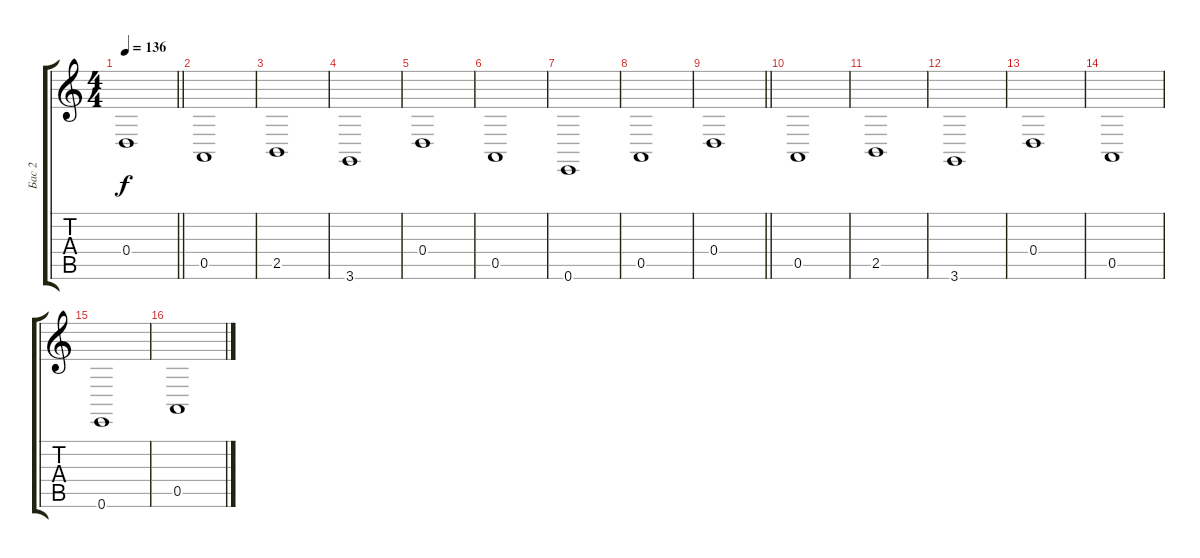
\track ("Бас 2" "Бас 2") {instrument stringensemble1}
\staff {score tabs}
\tuning (E4 B3 G3 D3 A2 E2) {hide}
\ts (4 4)
\tempo 136
\clef g2
\barLineRight lightlight
\ks c
0.4.1{dy f} |
0.5.1 |
2.5.1 |
3.6.1 |
0.4.1 |
0.5.1 |
0.6.1 |
0.5.1 |
\barLineRight lightlight
0.4.1 |
0.5.1 |
2.5.1 |
3.6.1 |
0.4.1 |
0.5.1 |
0.6.1 |
0.5.1
